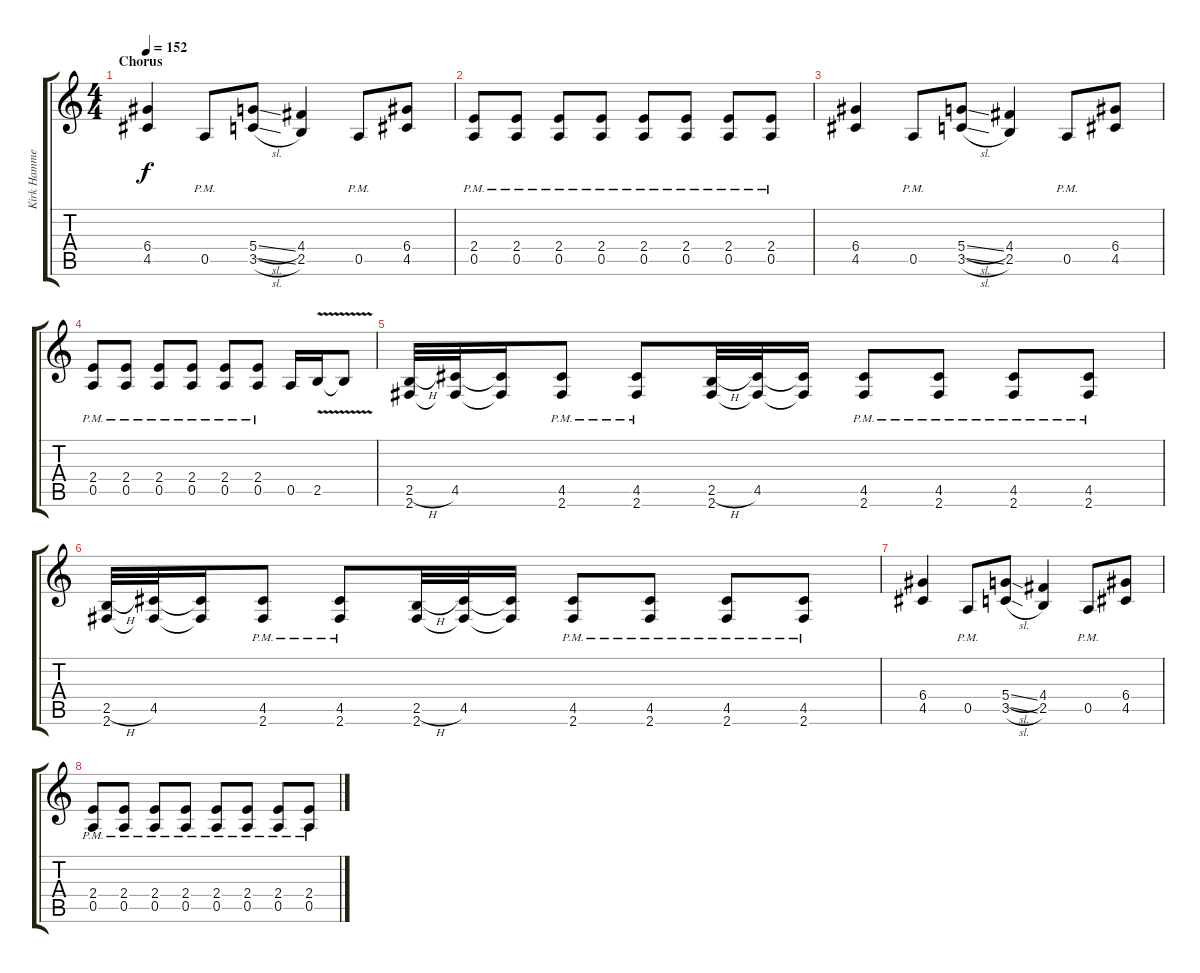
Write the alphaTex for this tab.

\track ("Kirk Hammet" "Kirk Hamme") {instrument distortionguitar}
\staff {score tabs}
\tuning (E4 B3 G3 D3 A2 E2) {hide}
\ts (4 4)
\section ("" "Chorus")
\tempo 152
\clef g2
\ks c
(6.4 4.5).4{dy f} 0.5{pm}.8 (5.4{sl} 3.5{sl}).8 (4.4 2.5).4 0.5{pm}.8 (6.4 4.5).8 |
(2.4{pm} 0.5{pm}).8 (2.4{pm} 0.5{pm}).8 (2.4{pm} 0.5{pm}).8 (2.4{pm} 0.5{pm}).8 (2.4{pm} 0.5{pm}).8 (2.4{pm} 0.5{pm}).8 (2.4{pm} 0.5{pm}).8 (2.4{pm} 0.5{pm}).8 |
(6.4 4.5).4 0.5{pm}.8 (5.4{sl} 3.5{sl}).8 (4.4 2.5).4 0.5{pm}.8 (6.4 4.5).8 |
(2.4{pm} 0.5{pm}).8 (2.4{pm} 0.5{pm}).8 (2.4{pm} 0.5{pm}).8 (2.4{pm} 0.5{pm}).8 (2.4{pm} 0.5{pm}).8 (2.4{pm} 0.5{pm}).8 0.5.16 2.5{v}.16 2.5{t}.8 |
(2.5{h} 2.6).32 (4.5 2.6{t}).32 (4.5{t} 2.6{t}).16 (4.5{pm} 2.6{pm}).8 (4.5{pm} 2.6{pm}).8 (2.5{h} 2.6).32 (4.5 2.6{t}).32 (4.5{t} 2.6{t}).16 (4.5{pm} 2.6{pm}).8 (4.5{pm} 2.6{pm}).8 (4.5{pm} 2.6{pm}).8 (4.5{pm} 2.6{pm}).8 |
(2.5{h} 2.6).32 (4.5 2.6{t}).32 (4.5{t} 2.6{t}).16 (4.5{pm} 2.6{pm}).8 (4.5{pm} 2.6{pm}).8 (2.5{h} 2.6).32 (4.5 2.6{t}).32 (4.5{t} 2.6{t}).16 (4.5{pm} 2.6{pm}).8 (4.5{pm} 2.6{pm}).8 (4.5{pm} 2.6{pm}).8 (4.5{pm} 2.6{pm}).8 |
(6.4 4.5).4 0.5{pm}.8 (5.4{sl} 3.5{sl}).8 (4.4 2.5).4 0.5{pm}.8 (6.4 4.5).8 |
(2.4{pm} 0.5{pm}).8 (2.4{pm} 0.5{pm}).8 (2.4{pm} 0.5{pm}).8 (2.4{pm} 0.5{pm}).8 (2.4{pm} 0.5{pm}).8 (2.4{pm} 0.5{pm}).8 (2.4{pm} 0.5{pm}).8 (2.4{pm} 0.5{pm}).8
